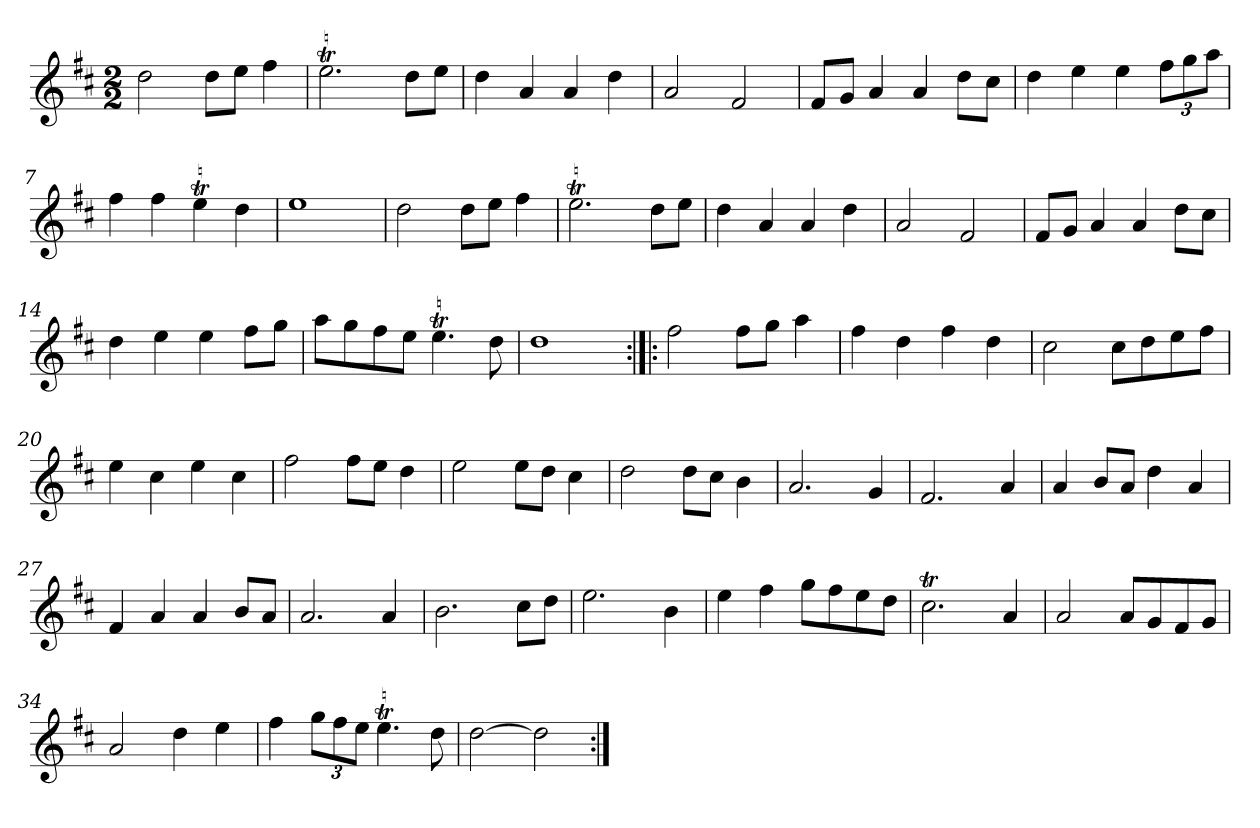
**kern
*part1
*staff1
*clefG2
*k[f#c#]
*D:
*M2/2
*MM120
=1
2dd
8dd\L
8ee\J
4ff#
=2
2.eet
8dd\L
8ee\J
=3
4dd
4a
4a
4dd
=4
2a
2f#
=5
8f#/L
8g/J
4a
4a
8dd\L
8cc#\J
=6
4dd
4ee
4ee
12ff#\L
12gg\
12aa\J
=7
4ff#
4ff#
4eet
4dd
=8
1ee
=9
2dd
8dd\L
8ee\J
4ff#
=10
2.eet
8dd\L
8ee\J
=11
4dd
4a
4a
4dd
=12
2a
2f#
=13
8f#/L
8g/J
4a
4a
8dd\L
8cc#\J
=14
4dd
4ee
4ee
8ff#\L
8gg\J
=15
8aa\L
8gg\
8ff#\
8ee\J
4.eet
8dd
=16
1dd
=17:|!|:
2ff#
8ff#\L
8gg\J
4aa
=18
4ff#
4dd
4ff#
4dd
=19
2cc#
8cc#\L
8dd\
8ee\
8ff#\J
=20
4ee
4cc#
4ee
4cc#
=21
2ff#
8ff#\L
8ee\J
4dd
=22
2ee
8ee\L
8dd\J
4cc#
=23
2dd
8dd\L
8cc#\J
4b
=24
2.a
4g
=25
2.f#
4a
=26
4a
8b/L
8a/J
4dd
4a
=27
4f#
4a
4a
8b/L
8a/J
=28
2.a
4a
=29
2.b
8cc#\L
8dd\J
=30
2.ee
4b
=31
4ee
4ff#
8gg\L
8ff#\
8ee\
8dd\J
=32
2.cc#t
4a
=33
2a
8a/L
8g/
8f#/
8g/J
=34
2a
4dd
4ee
=35
4ff#
12gg\L
12ff#\
12ee\J
4.eet
8dd
=36
[2dd
2dd]
=:|!
*-
